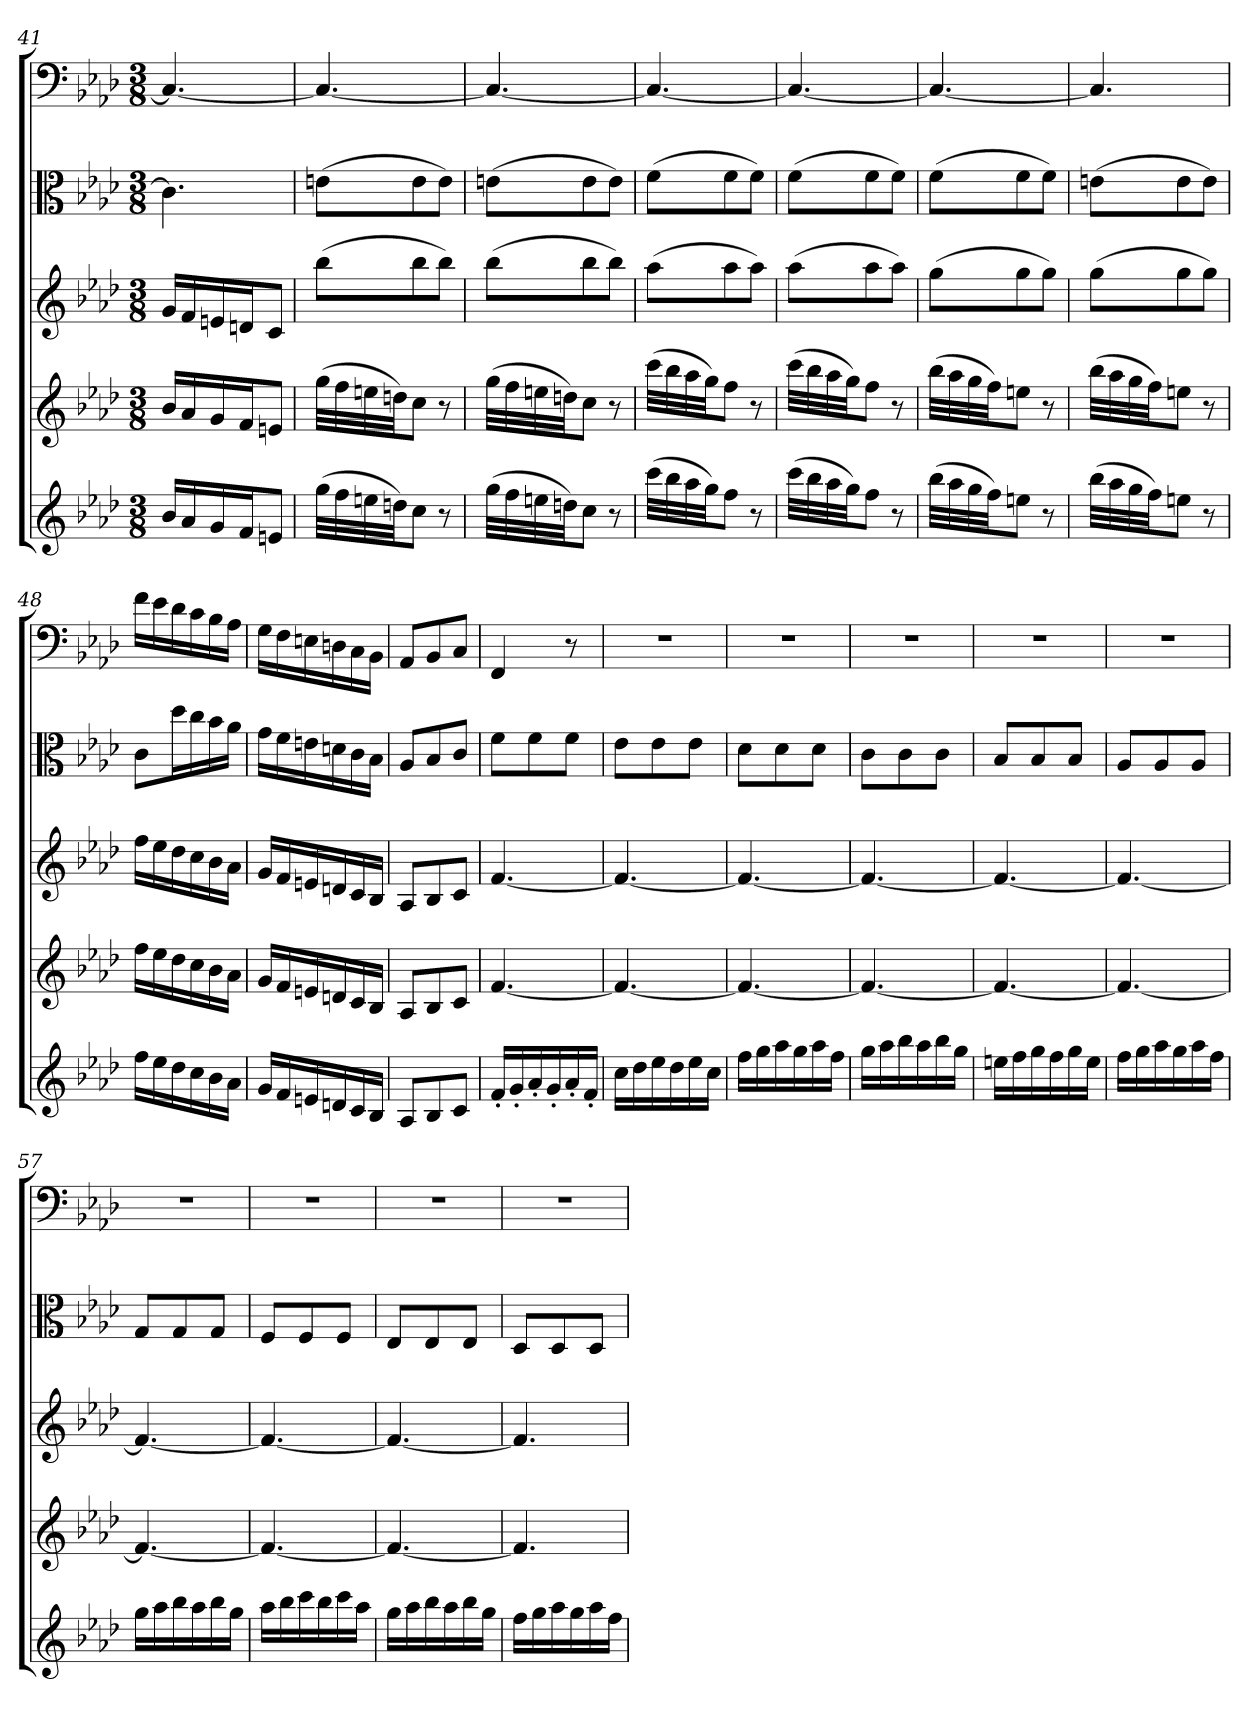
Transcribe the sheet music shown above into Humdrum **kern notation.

**kern	**kern	**kern	**kern	**kern
*part5	*part4	*part3	*part2	*part1
*staff5	*staff4	*staff3	*staff2	*staff1
*clefG2	*clefG2	*clefG2	*clefC3	*clefF4
*k[b-e-a-d-]	*k[b-e-a-d-]	*k[b-e-a-d-]	*k[b-e-a-d-]	*k[b-e-a-d-]
*f:	*f:	*f:	*f:	*f:
*M3/8	*M3/8	*M3/8	*M3/8	*M3/8
=41	=41	=41	=41	=41
16b-/LL	16b-/LL	16g/LL	4.c\]	4.C/_
16a-/	16a-/	16f/	.	.
16g/	16g/	16en/	.	.
16f/J	16f/J	16dn/J	.	.
8en/J	8en/J	8c/J	.	.
=42	=42	=42	=42	=42
(32gg\LLL	(32gg\LLL	(8bb-\L	(8en\L	4.C/_
32ff\	32ff\	.	.	.
32een\	32een\	.	.	.
32ddn\JJ)	32ddn\JJ)	.	.	.
8cc\J	8cc\J	8bb-\	8e\	.
8r	8r	8bb-\J)	8e\J)	.
=43	=43	=43	=43	=43
(32gg\LLL	(32gg\LLL	(8bb-\L	(8en\L	4.C/_
32ff\	32ff\	.	.	.
32een\	32een\	.	.	.
32ddn\JJ)	32ddn\JJ)	.	.	.
8cc\J	8cc\J	8bb-\	8e\	.
8r	8r	8bb-\J)	8e\J)	.
=44	=44	=44	=44	=44
(32ccc\LLL	(32ccc\LLL	(8aa-\L	(8f\L	4.C/_
32bb-\	32bb-\	.	.	.
32aa-\	32aa-\	.	.	.
32gg\JJ)	32gg\JJ)	.	.	.
8ff\J	8ff\J	8aa-\	8f\	.
8r	8r	8aa-\J)	8f\J)	.
=45	=45	=45	=45	=45
(32ccc\LLL	(32ccc\LLL	(8aa-\L	(8f\L	4.C/_
32bb-\	32bb-\	.	.	.
32aa-\	32aa-\	.	.	.
32gg\JJ)	32gg\JJ)	.	.	.
8ff\J	8ff\J	8aa-\	8f\	.
8r	8r	8aa-\J)	8f\J)	.
=46	=46	=46	=46	=46
(32bb-\LLL	(32bb-\LLL	(8gg\L	(8f\L	4.C/_
32aa-\	32aa-\	.	.	.
32gg\	32gg\	.	.	.
32ff\JJ)	32ff\JJ)	.	.	.
8een\J	8een\J	8gg\	8f\	.
8r	8r	8gg\J)	8f\J)	.
=47	=47	=47	=47	=47
(32bb-\LLL	(32bb-\LLL	(8gg\L	(8en\L	4.C/]
32aa-\	32aa-\	.	.	.
32gg\	32gg\	.	.	.
32ff\JJ)	32ff\JJ)	.	.	.
8een\J	8een\J	8gg\	8e\	.
8r	8r	8gg\J)	8e\J)	.
=48	=48	=48	=48	=48
16ff\LL	16ff\LL	16ff\LL	8c\L	16f\LL
16ee-\	16ee-\	16ee-\	.	16e-\
16dd-\	16dd-\	16dd-\	16dd-\L	16d-\
16cc\	16cc\	16cc\	16cc\	16c\
16b-\	16b-\	16b-\	16b-\	16B-\
16a-\JJ	16a-\JJ	16a-\JJ	16a-\JJ	16A-\JJ
=49	=49	=49	=49	=49
16g/LL	16g/LL	16g/LL	16g\LL	16G\LL
16f/	16f/	16f/	16f\	16F\
16en/	16en/	16en/	16en\	16En\
16dn/	16dn/	16dn/	16dn\	16Dn\
16c/	16c/	16c/	16c\	16C\
16B-/JJ	16B-/JJ	16B-/JJ	16B-\JJ	16BB-\JJ
=50	=50	=50	=50	=50
8A-/L	8A-/L	8A-/L	8A-/L	8AA-/L
8B-/	8B-/	8B-/	8B-/	8BB-/
8c/J	8c/J	8c/J	8c/J	8C/J
=51	=51	=51	=51	=51
16f'/LL	[4.f/	[4.f/	8f\L	4FF/
16g'/	.	.	.	.
16a-'/	.	.	8f\	.
16g'/	.	.	.	.
16a-'/	.	.	8f\J	8r
16f'/JJ	.	.	.	.
=52	=52	=52	=52	=52
16cc\LL	4.f/_	4.f/_	8e-\L	4.r
16dd-\	.	.	.	.
16ee-\	.	.	8e-\	.
16dd-\	.	.	.	.
16ee-\	.	.	8e-\J	.
16cc\JJ	.	.	.	.
=53	=53	=53	=53	=53
16ff\LL	4.f/_	4.f/_	8d-\L	4.r
16gg\	.	.	.	.
16aa-\	.	.	8d-\	.
16gg\	.	.	.	.
16aa-\	.	.	8d-\J	.
16ff\JJ	.	.	.	.
=54	=54	=54	=54	=54
16gg\LL	4.f/_	4.f/_	8c\L	4.r
16aa-\	.	.	.	.
16bb-\	.	.	8c\	.
16aa-\	.	.	.	.
16bb-\	.	.	8c\J	.
16gg\JJ	.	.	.	.
=55	=55	=55	=55	=55
16een\LL	4.f/_	4.f/_	8B-/L	4.r
16ff\	.	.	.	.
16gg\	.	.	8B-/	.
16ff\	.	.	.	.
16gg\	.	.	8B-/J	.
16ee\JJ	.	.	.	.
=56	=56	=56	=56	=56
16ff\LL	4.f/_	4.f/_	8A-/L	4.r
16gg\	.	.	.	.
16aa-\	.	.	8A-/	.
16gg\	.	.	.	.
16aa-\	.	.	8A-/J	.
16ff\JJ	.	.	.	.
=57	=57	=57	=57	=57
16gg\LL	4.f/_	4.f/_	8G/L	4.r
16aa-\	.	.	.	.
16bb-\	.	.	8G/	.
16aa-\	.	.	.	.
16bb-\	.	.	8G/J	.
16gg\JJ	.	.	.	.
=58	=58	=58	=58	=58
16aa-\LL	4.f/_	4.f/_	8F/L	4.r
16bb-\	.	.	.	.
16ccc\	.	.	8F/	.
16bb-\	.	.	.	.
16ccc\	.	.	8F/J	.
16aa-\JJ	.	.	.	.
=59	=59	=59	=59	=59
16gg\LL	4.f/_	4.f/_	8E-/L	4.r
16aa-\	.	.	.	.
16bb-\	.	.	8E-/	.
16aa-\	.	.	.	.
16bb-\	.	.	8E-/J	.
16gg\JJ	.	.	.	.
=60	=60	=60	=60	=60
16ff\LL	4.f/]	4.f/]	8D-/L	4.r
16gg\	.	.	.	.
16aa-\	.	.	8D-/	.
16gg\	.	.	.	.
16aa-\	.	.	8D-/J	.
16ff\JJ	.	.	.	.
=	=	=	=	=
*-	*-	*-	*-	*-
